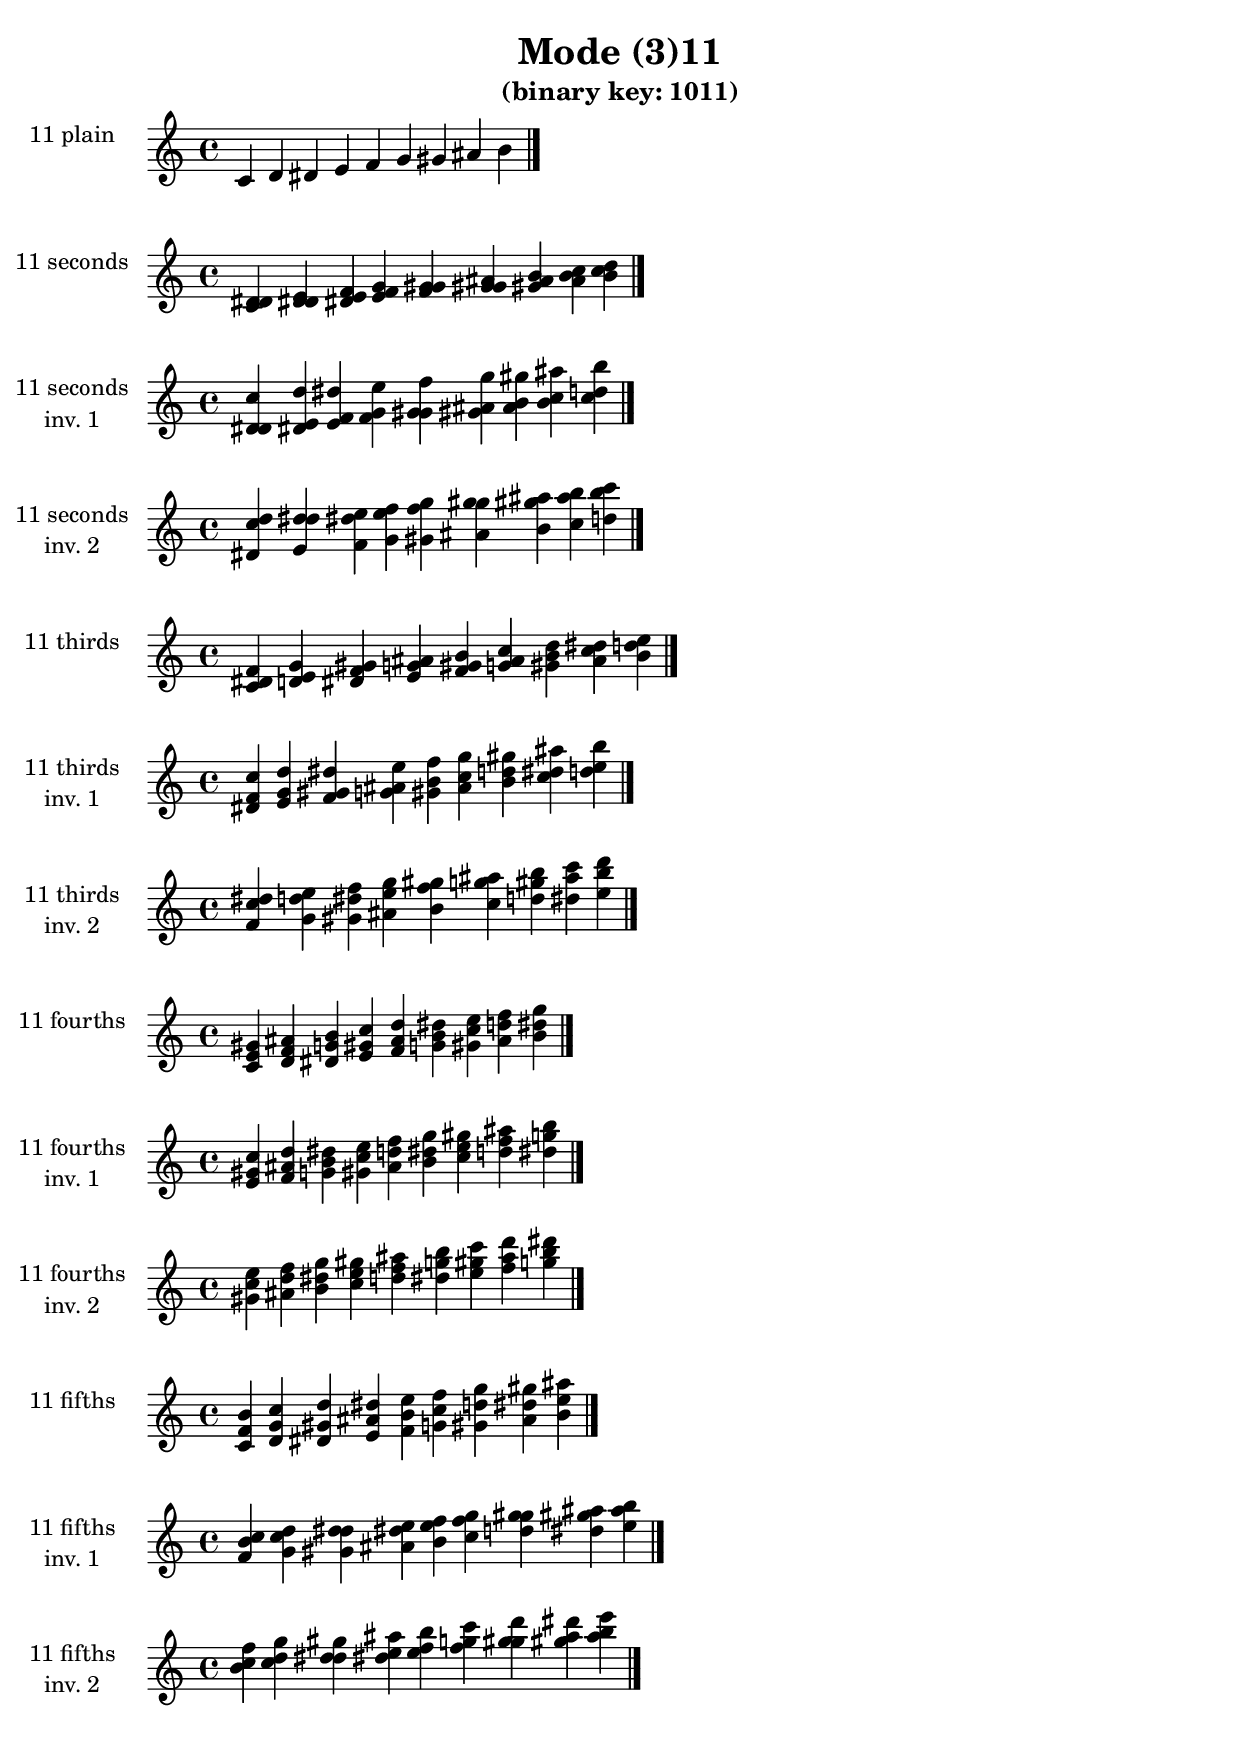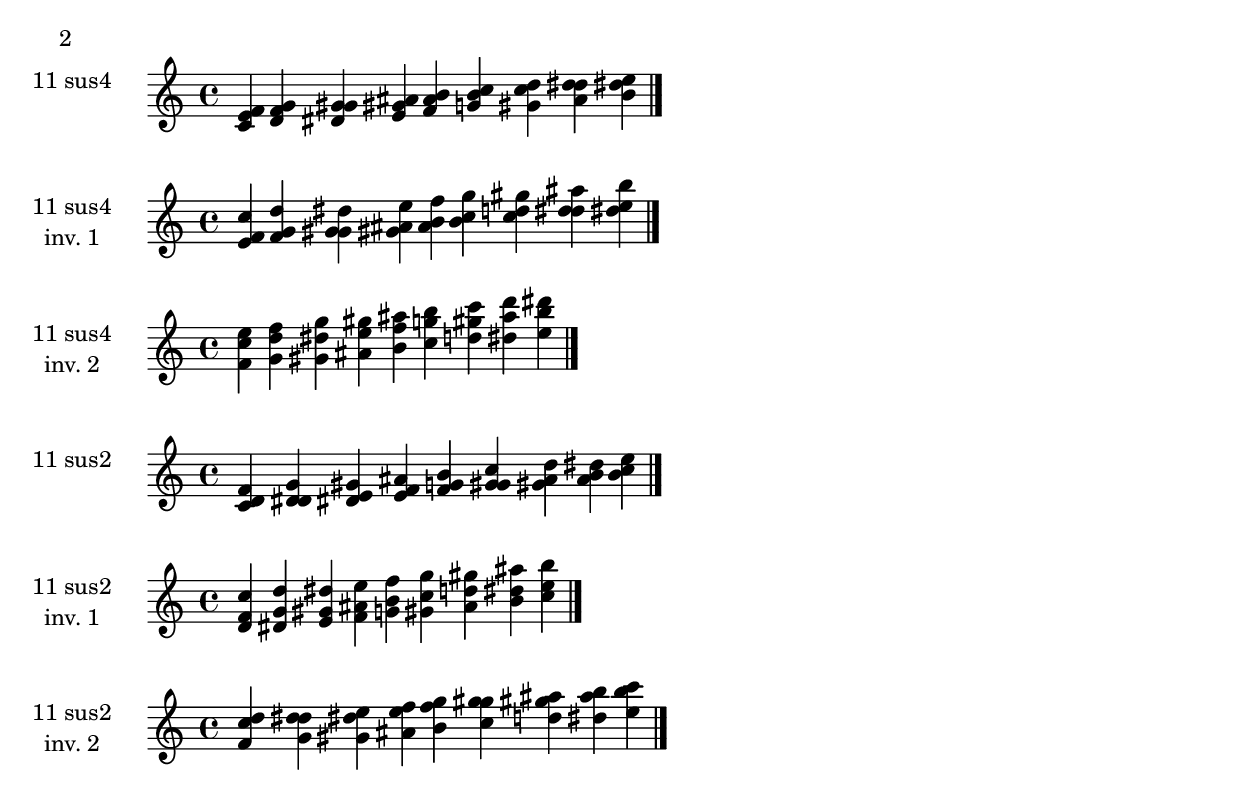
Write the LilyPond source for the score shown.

\version "2.19.0"

\header {
  title = "Mode (3)11"
  subtitle = "(binary key: 1011)"
 %% Remove default LilyPond tagline
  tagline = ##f
}

\paper {
  #(set-paper-size "a4")
}

global = {
  \key c \major
  \time 4/4
  \tempo 4=100
}

\book {
  \score {
    \new Staff \with {
      instrumentName =  \markup { \column {
         \hcenter-in #14 \line { 11 plain }
         \hcenter-in #14 \line {  } } }
      midiInstrument = "oboe"
    } { \accidentalStyle "default"
        \cadenzaOn c' d' dis' e' f' g' gis' ais' b'  \cadenzaOff \bar "|." }
    \layout { }
  }
  \score {
    \new Staff \with {
      instrumentName =  \markup { \column {
         \hcenter-in #14 \line { 11 seconds }
         \hcenter-in #14 \line {  } } }
      midiInstrument = "oboe"
    } { \accidentalStyle "default"
        \cadenzaOn <c' d' dis'> <d' dis' e'> <dis' e' f'> <e' f' g'> <f' g' gis'> <g' gis' ais'> <gis' ais' b'> <ais' b' c''> <b' c'' d''>  \cadenzaOff \bar "|." }
    \layout { }
  }
  \score {
    \new Staff \with {
      instrumentName =  \markup { \column {
         \hcenter-in #14 \line { 11 seconds }
         \hcenter-in #14 \line { inv. 1 } } }
      midiInstrument = "oboe"
    } { \accidentalStyle "default"
        \cadenzaOn <d' dis' c''> <dis' e' d''> <e' f' dis''> <f' g' e''> <g' gis' f''> <gis' ais' g''> <ais' b' gis''> <b' c'' ais''> <c'' d'' b''>  \cadenzaOff \bar "|." }
    \layout { }
  }
  \score {
    \new Staff \with {
      instrumentName =  \markup { \column {
         \hcenter-in #14 \line { 11 seconds }
         \hcenter-in #14 \line { inv. 2 } } }
      midiInstrument = "oboe"
    } { \accidentalStyle "default"
        \cadenzaOn <dis' c'' d''> <e' d'' dis''> <f' dis'' e''> <g' e'' f''> <gis' f'' g''> <ais' g'' gis''> <b' gis'' ais''> <c'' ais'' b''> <d'' b'' c'''>  \cadenzaOff \bar "|." }
    \layout { }
  }
  \score {
    \new Staff \with {
      instrumentName =  \markup { \column {
         \hcenter-in #14 \line { 11 thirds }
         \hcenter-in #14 \line {  } } }
      midiInstrument = "oboe"
    } { \accidentalStyle "default"
        \cadenzaOn <c' dis' f'> <d' e' g'> <dis' f' gis'> <e' g' ais'> <f' gis' b'> <g' ais' c''> <gis' b' d''> <ais' c'' dis''> <b' d'' e''>  \cadenzaOff \bar "|." }
    \layout { }
  }
  \score {
    \new Staff \with {
      instrumentName =  \markup { \column {
         \hcenter-in #14 \line { 11 thirds }
         \hcenter-in #14 \line { inv. 1 } } }
      midiInstrument = "oboe"
    } { \accidentalStyle "default"
        \cadenzaOn <dis' f' c''> <e' g' d''> <f' gis' dis''> <g' ais' e''> <gis' b' f''> <ais' c'' g''> <b' d'' gis''> <c'' dis'' ais''> <d'' e'' b''>  \cadenzaOff \bar "|." }
    \layout { }
  }
  \score {
    \new Staff \with {
      instrumentName =  \markup { \column {
         \hcenter-in #14 \line { 11 thirds }
         \hcenter-in #14 \line { inv. 2 } } }
      midiInstrument = "oboe"
    } { \accidentalStyle "default"
        \cadenzaOn <f' c'' dis''> <g' d'' e''> <gis' dis'' f''> <ais' e'' g''> <b' f'' gis''> <c'' g'' ais''> <d'' gis'' b''> <dis'' ais'' c'''> <e'' b'' d'''>  \cadenzaOff \bar "|." }
    \layout { }
  }
  \score {
    \new Staff \with {
      instrumentName =  \markup { \column {
         \hcenter-in #14 \line { 11 fourths }
         \hcenter-in #14 \line {  } } }
      midiInstrument = "oboe"
    } { \accidentalStyle "default"
        \cadenzaOn <c' e' gis'> <d' f' ais'> <dis' g' b'> <e' gis' c''> <f' ais' d''> <g' b' dis''> <gis' c'' e''> <ais' d'' f''> <b' dis'' g''>  \cadenzaOff \bar "|." }
    \layout { }
  }
  \score {
    \new Staff \with {
      instrumentName =  \markup { \column {
         \hcenter-in #14 \line { 11 fourths }
         \hcenter-in #14 \line { inv. 1 } } }
      midiInstrument = "oboe"
    } { \accidentalStyle "default"
        \cadenzaOn <e' gis' c''> <f' ais' d''> <g' b' dis''> <gis' c'' e''> <ais' d'' f''> <b' dis'' g''> <c'' e'' gis''> <d'' f'' ais''> <dis'' g'' b''>  \cadenzaOff \bar "|." }
    \layout { }
  }
  \score {
    \new Staff \with {
      instrumentName =  \markup { \column {
         \hcenter-in #14 \line { 11 fourths }
         \hcenter-in #14 \line { inv. 2 } } }
      midiInstrument = "oboe"
    } { \accidentalStyle "default"
        \cadenzaOn <gis' c'' e''> <ais' d'' f''> <b' dis'' g''> <c'' e'' gis''> <d'' f'' ais''> <dis'' g'' b''> <e'' gis'' c'''> <f'' ais'' d'''> <g'' b'' dis'''>  \cadenzaOff \bar "|." }
    \layout { }
  }
  \score {
    \new Staff \with {
      instrumentName =  \markup { \column {
         \hcenter-in #14 \line { 11 fifths }
         \hcenter-in #14 \line {  } } }
      midiInstrument = "oboe"
    } { \accidentalStyle "default"
        \cadenzaOn <c' f' b'> <d' g' c''> <dis' gis' d''> <e' ais' dis''> <f' b' e''> <g' c'' f''> <gis' d'' g''> <ais' dis'' gis''> <b' e'' ais''>  \cadenzaOff \bar "|." }
    \layout { }
  }
  \score {
    \new Staff \with {
      instrumentName =  \markup { \column {
         \hcenter-in #14 \line { 11 fifths }
         \hcenter-in #14 \line { inv. 1 } } }
      midiInstrument = "oboe"
    } { \accidentalStyle "default"
        \cadenzaOn <f' b' c''> <g' c'' d''> <gis' d'' dis''> <ais' dis'' e''> <b' e'' f''> <c'' f'' g''> <d'' g'' gis''> <dis'' gis'' ais''> <e'' ais'' b''>  \cadenzaOff \bar "|." }
    \layout { }
  }
  \score {
    \new Staff \with {
      instrumentName =  \markup { \column {
         \hcenter-in #14 \line { 11 fifths }
         \hcenter-in #14 \line { inv. 2 } } }
      midiInstrument = "oboe"
    } { \accidentalStyle "default"
        \cadenzaOn <b' c'' f''> <c'' d'' g''> <d'' dis'' gis''> <dis'' e'' ais''> <e'' f'' b''> <f'' g'' c'''> <g'' gis'' d'''> <gis'' ais'' dis'''> <ais'' b'' e'''>  \cadenzaOff \bar "|." }
    \layout { }
  }
  \score {
    \new Staff \with {
      instrumentName =  \markup { \column {
         \hcenter-in #14 \line { 11 sus4 }
         \hcenter-in #14 \line {  } } }
      midiInstrument = "oboe"
    } { \accidentalStyle "default"
        \cadenzaOn <c' e' f'> <d' f' g'> <dis' g' gis'> <e' gis' ais'> <f' ais' b'> <g' b' c''> <gis' c'' d''> <ais' d'' dis''> <b' dis'' e''>  \cadenzaOff \bar "|." }
    \layout { }
  }
  \score {
    \new Staff \with {
      instrumentName =  \markup { \column {
         \hcenter-in #14 \line { 11 sus4 }
         \hcenter-in #14 \line { inv. 1 } } }
      midiInstrument = "oboe"
    } { \accidentalStyle "default"
        \cadenzaOn <e' f' c''> <f' g' d''> <g' gis' dis''> <gis' ais' e''> <ais' b' f''> <b' c'' g''> <c'' d'' gis''> <d'' dis'' ais''> <dis'' e'' b''>  \cadenzaOff \bar "|." }
    \layout { }
  }
  \score {
    \new Staff \with {
      instrumentName =  \markup { \column {
         \hcenter-in #14 \line { 11 sus4 }
         \hcenter-in #14 \line { inv. 2 } } }
      midiInstrument = "oboe"
    } { \accidentalStyle "default"
        \cadenzaOn <f' c'' e''> <g' d'' f''> <gis' dis'' g''> <ais' e'' gis''> <b' f'' ais''> <c'' g'' b''> <d'' gis'' c'''> <dis'' ais'' d'''> <e'' b'' dis'''>  \cadenzaOff \bar "|." }
    \layout { }
  }
  \score {
    \new Staff \with {
      instrumentName =  \markup { \column {
         \hcenter-in #14 \line { 11 sus2 }
         \hcenter-in #14 \line {  } } }
      midiInstrument = "oboe"
    } { \accidentalStyle "default"
        \cadenzaOn <c' d' f'> <d' dis' g'> <dis' e' gis'> <e' f' ais'> <f' g' b'> <g' gis' c''> <gis' ais' d''> <ais' b' dis''> <b' c'' e''>  \cadenzaOff \bar "|." }
    \layout { }
  }
  \score {
    \new Staff \with {
      instrumentName =  \markup { \column {
         \hcenter-in #14 \line { 11 sus2 }
         \hcenter-in #14 \line { inv. 1 } } }
      midiInstrument = "oboe"
    } { \accidentalStyle "default"
        \cadenzaOn <d' f' c''> <dis' g' d''> <e' gis' dis''> <f' ais' e''> <g' b' f''> <gis' c'' g''> <ais' d'' gis''> <b' dis'' ais''> <c'' e'' b''>  \cadenzaOff \bar "|." }
    \layout { }
  }
  \score {
    \new Staff \with {
      instrumentName =  \markup { \column {
         \hcenter-in #14 \line { 11 sus2 }
         \hcenter-in #14 \line { inv. 2 } } }
      midiInstrument = "oboe"
    } { \accidentalStyle "default"
        \cadenzaOn <f' c'' d''> <g' d'' dis''> <gis' dis'' e''> <ais' e'' f''> <b' f'' g''> <c'' g'' gis''> <d'' gis'' ais''> <dis'' ais'' b''> <e'' b'' c'''>  \cadenzaOff \bar "|." }
    \layout { }
  }
}

\book {
  \bookOutputSuffix "plain_"
  \score {
    \new Staff \with {
      instrumentName =  \markup { \column {
         \hcenter-in #14 \line { 11 plain }
         \hcenter-in #14 \line {  } } }
      midiInstrument = "oboe"
    } { \accidentalStyle "default"
        \cadenzaOn c' d' dis' e' f' g' gis' ais' b'  \cadenzaOff \bar "|." }
    \midi { }
  }
}
\book {
  \bookOutputSuffix "seconds_"
  \score {
    \new Staff \with {
      instrumentName =  \markup { \column {
         \hcenter-in #14 \line { 11 seconds }
         \hcenter-in #14 \line {  } } }
      midiInstrument = "oboe"
    } { \accidentalStyle "default"
        \cadenzaOn <c' d' dis'> <d' dis' e'> <dis' e' f'> <e' f' g'> <f' g' gis'> <g' gis' ais'> <gis' ais' b'> <ais' b' c''> <b' c'' d''>  \cadenzaOff \bar "|." }
    \midi { }
  }
}
\book {
  \bookOutputSuffix "seconds_inv. 1"
  \score {
    \new Staff \with {
      instrumentName =  \markup { \column {
         \hcenter-in #14 \line { 11 seconds }
         \hcenter-in #14 \line { inv. 1 } } }
      midiInstrument = "oboe"
    } { \accidentalStyle "default"
        \cadenzaOn <d' dis' c''> <dis' e' d''> <e' f' dis''> <f' g' e''> <g' gis' f''> <gis' ais' g''> <ais' b' gis''> <b' c'' ais''> <c'' d'' b''>  \cadenzaOff \bar "|." }
    \midi { }
  }
}
\book {
  \bookOutputSuffix "seconds_inv. 2"
  \score {
    \new Staff \with {
      instrumentName =  \markup { \column {
         \hcenter-in #14 \line { 11 seconds }
         \hcenter-in #14 \line { inv. 2 } } }
      midiInstrument = "oboe"
    } { \accidentalStyle "default"
        \cadenzaOn <dis' c'' d''> <e' d'' dis''> <f' dis'' e''> <g' e'' f''> <gis' f'' g''> <ais' g'' gis''> <b' gis'' ais''> <c'' ais'' b''> <d'' b'' c'''>  \cadenzaOff \bar "|." }
    \midi { }
  }
}
\book {
  \bookOutputSuffix "thirds_"
  \score {
    \new Staff \with {
      instrumentName =  \markup { \column {
         \hcenter-in #14 \line { 11 thirds }
         \hcenter-in #14 \line {  } } }
      midiInstrument = "oboe"
    } { \accidentalStyle "default"
        \cadenzaOn <c' dis' f'> <d' e' g'> <dis' f' gis'> <e' g' ais'> <f' gis' b'> <g' ais' c''> <gis' b' d''> <ais' c'' dis''> <b' d'' e''>  \cadenzaOff \bar "|." }
    \midi { }
  }
}
\book {
  \bookOutputSuffix "thirds_inv. 1"
  \score {
    \new Staff \with {
      instrumentName =  \markup { \column {
         \hcenter-in #14 \line { 11 thirds }
         \hcenter-in #14 \line { inv. 1 } } }
      midiInstrument = "oboe"
    } { \accidentalStyle "default"
        \cadenzaOn <dis' f' c''> <e' g' d''> <f' gis' dis''> <g' ais' e''> <gis' b' f''> <ais' c'' g''> <b' d'' gis''> <c'' dis'' ais''> <d'' e'' b''>  \cadenzaOff \bar "|." }
    \midi { }
  }
}
\book {
  \bookOutputSuffix "thirds_inv. 2"
  \score {
    \new Staff \with {
      instrumentName =  \markup { \column {
         \hcenter-in #14 \line { 11 thirds }
         \hcenter-in #14 \line { inv. 2 } } }
      midiInstrument = "oboe"
    } { \accidentalStyle "default"
        \cadenzaOn <f' c'' dis''> <g' d'' e''> <gis' dis'' f''> <ais' e'' g''> <b' f'' gis''> <c'' g'' ais''> <d'' gis'' b''> <dis'' ais'' c'''> <e'' b'' d'''>  \cadenzaOff \bar "|." }
    \midi { }
  }
}
\book {
  \bookOutputSuffix "fourths_"
  \score {
    \new Staff \with {
      instrumentName =  \markup { \column {
         \hcenter-in #14 \line { 11 fourths }
         \hcenter-in #14 \line {  } } }
      midiInstrument = "oboe"
    } { \accidentalStyle "default"
        \cadenzaOn <c' e' gis'> <d' f' ais'> <dis' g' b'> <e' gis' c''> <f' ais' d''> <g' b' dis''> <gis' c'' e''> <ais' d'' f''> <b' dis'' g''>  \cadenzaOff \bar "|." }
    \midi { }
  }
}
\book {
  \bookOutputSuffix "fourths_inv. 1"
  \score {
    \new Staff \with {
      instrumentName =  \markup { \column {
         \hcenter-in #14 \line { 11 fourths }
         \hcenter-in #14 \line { inv. 1 } } }
      midiInstrument = "oboe"
    } { \accidentalStyle "default"
        \cadenzaOn <e' gis' c''> <f' ais' d''> <g' b' dis''> <gis' c'' e''> <ais' d'' f''> <b' dis'' g''> <c'' e'' gis''> <d'' f'' ais''> <dis'' g'' b''>  \cadenzaOff \bar "|." }
    \midi { }
  }
}
\book {
  \bookOutputSuffix "fourths_inv. 2"
  \score {
    \new Staff \with {
      instrumentName =  \markup { \column {
         \hcenter-in #14 \line { 11 fourths }
         \hcenter-in #14 \line { inv. 2 } } }
      midiInstrument = "oboe"
    } { \accidentalStyle "default"
        \cadenzaOn <gis' c'' e''> <ais' d'' f''> <b' dis'' g''> <c'' e'' gis''> <d'' f'' ais''> <dis'' g'' b''> <e'' gis'' c'''> <f'' ais'' d'''> <g'' b'' dis'''>  \cadenzaOff \bar "|." }
    \midi { }
  }
}
\book {
  \bookOutputSuffix "fifths_"
  \score {
    \new Staff \with {
      instrumentName =  \markup { \column {
         \hcenter-in #14 \line { 11 fifths }
         \hcenter-in #14 \line {  } } }
      midiInstrument = "oboe"
    } { \accidentalStyle "default"
        \cadenzaOn <c' f' b'> <d' g' c''> <dis' gis' d''> <e' ais' dis''> <f' b' e''> <g' c'' f''> <gis' d'' g''> <ais' dis'' gis''> <b' e'' ais''>  \cadenzaOff \bar "|." }
    \midi { }
  }
}
\book {
  \bookOutputSuffix "fifths_inv. 1"
  \score {
    \new Staff \with {
      instrumentName =  \markup { \column {
         \hcenter-in #14 \line { 11 fifths }
         \hcenter-in #14 \line { inv. 1 } } }
      midiInstrument = "oboe"
    } { \accidentalStyle "default"
        \cadenzaOn <f' b' c''> <g' c'' d''> <gis' d'' dis''> <ais' dis'' e''> <b' e'' f''> <c'' f'' g''> <d'' g'' gis''> <dis'' gis'' ais''> <e'' ais'' b''>  \cadenzaOff \bar "|." }
    \midi { }
  }
}
\book {
  \bookOutputSuffix "fifths_inv. 2"
  \score {
    \new Staff \with {
      instrumentName =  \markup { \column {
         \hcenter-in #14 \line { 11 fifths }
         \hcenter-in #14 \line { inv. 2 } } }
      midiInstrument = "oboe"
    } { \accidentalStyle "default"
        \cadenzaOn <b' c'' f''> <c'' d'' g''> <d'' dis'' gis''> <dis'' e'' ais''> <e'' f'' b''> <f'' g'' c'''> <g'' gis'' d'''> <gis'' ais'' dis'''> <ais'' b'' e'''>  \cadenzaOff \bar "|." }
    \midi { }
  }
}
\book {
  \bookOutputSuffix "sus4_"
  \score {
    \new Staff \with {
      instrumentName =  \markup { \column {
         \hcenter-in #14 \line { 11 sus4 }
         \hcenter-in #14 \line {  } } }
      midiInstrument = "oboe"
    } { \accidentalStyle "default"
        \cadenzaOn <c' e' f'> <d' f' g'> <dis' g' gis'> <e' gis' ais'> <f' ais' b'> <g' b' c''> <gis' c'' d''> <ais' d'' dis''> <b' dis'' e''>  \cadenzaOff \bar "|." }
    \midi { }
  }
}
\book {
  \bookOutputSuffix "sus4_inv. 1"
  \score {
    \new Staff \with {
      instrumentName =  \markup { \column {
         \hcenter-in #14 \line { 11 sus4 }
         \hcenter-in #14 \line { inv. 1 } } }
      midiInstrument = "oboe"
    } { \accidentalStyle "default"
        \cadenzaOn <e' f' c''> <f' g' d''> <g' gis' dis''> <gis' ais' e''> <ais' b' f''> <b' c'' g''> <c'' d'' gis''> <d'' dis'' ais''> <dis'' e'' b''>  \cadenzaOff \bar "|." }
    \midi { }
  }
}
\book {
  \bookOutputSuffix "sus4_inv. 2"
  \score {
    \new Staff \with {
      instrumentName =  \markup { \column {
         \hcenter-in #14 \line { 11 sus4 }
         \hcenter-in #14 \line { inv. 2 } } }
      midiInstrument = "oboe"
    } { \accidentalStyle "default"
        \cadenzaOn <f' c'' e''> <g' d'' f''> <gis' dis'' g''> <ais' e'' gis''> <b' f'' ais''> <c'' g'' b''> <d'' gis'' c'''> <dis'' ais'' d'''> <e'' b'' dis'''>  \cadenzaOff \bar "|." }
    \midi { }
  }
}
\book {
  \bookOutputSuffix "sus2_"
  \score {
    \new Staff \with {
      instrumentName =  \markup { \column {
         \hcenter-in #14 \line { 11 sus2 }
         \hcenter-in #14 \line {  } } }
      midiInstrument = "oboe"
    } { \accidentalStyle "default"
        \cadenzaOn <c' d' f'> <d' dis' g'> <dis' e' gis'> <e' f' ais'> <f' g' b'> <g' gis' c''> <gis' ais' d''> <ais' b' dis''> <b' c'' e''>  \cadenzaOff \bar "|." }
    \midi { }
  }
}
\book {
  \bookOutputSuffix "sus2_inv. 1"
  \score {
    \new Staff \with {
      instrumentName =  \markup { \column {
         \hcenter-in #14 \line { 11 sus2 }
         \hcenter-in #14 \line { inv. 1 } } }
      midiInstrument = "oboe"
    } { \accidentalStyle "default"
        \cadenzaOn <d' f' c''> <dis' g' d''> <e' gis' dis''> <f' ais' e''> <g' b' f''> <gis' c'' g''> <ais' d'' gis''> <b' dis'' ais''> <c'' e'' b''>  \cadenzaOff \bar "|." }
    \midi { }
  }
}
\book {
  \bookOutputSuffix "sus2_inv. 2"
  \score {
    \new Staff \with {
      instrumentName =  \markup { \column {
         \hcenter-in #14 \line { 11 sus2 }
         \hcenter-in #14 \line { inv. 2 } } }
      midiInstrument = "oboe"
    } { \accidentalStyle "default"
        \cadenzaOn <f' c'' d''> <g' d'' dis''> <gis' dis'' e''> <ais' e'' f''> <b' f'' g''> <c'' g'' gis''> <d'' gis'' ais''> <dis'' ais'' b''> <e'' b'' c'''>  \cadenzaOff \bar "|." }
    \midi { }
  }
}
